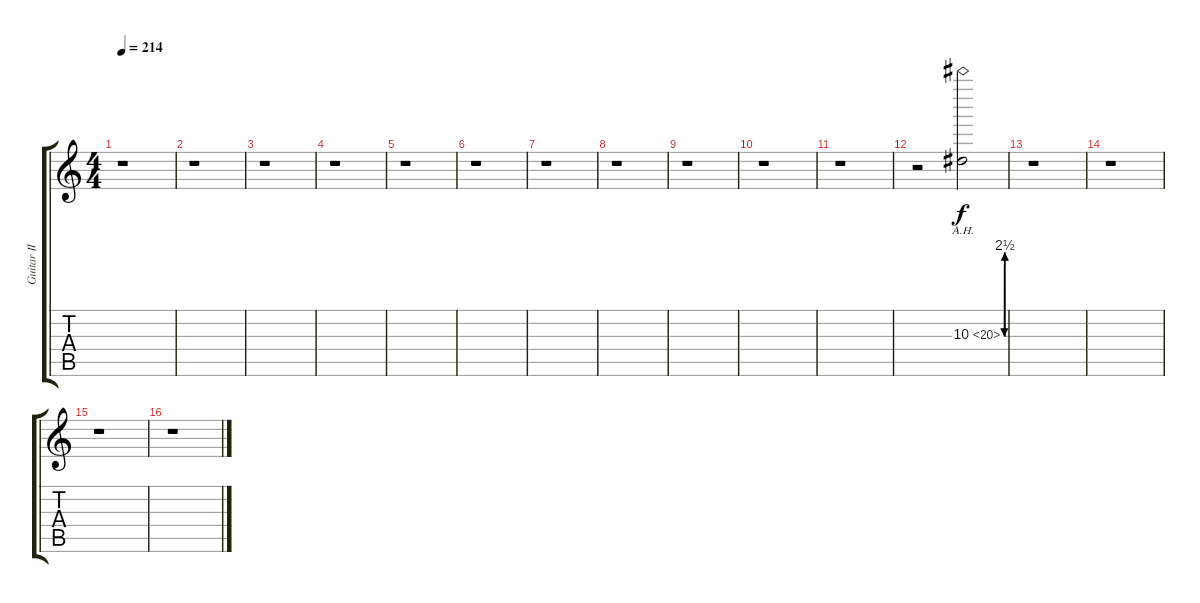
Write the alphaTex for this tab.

\track ("Guitar II" "Guitar II") {instrument overdrivenguitar}
\staff {score tabs}
\tuning (D4 A3 F3 C3 G2 D2) {hide}
\ts (4 4)
\tempo 214
\clef g2
\ks c
r.1{dy f instrument overdrivenguitar} |
r.1 |
r.1 |
r.1 |
r.1 |
r.1 |
r.1 |
r.1 |
r.1 |
r.1 |
r.1 |
r.2 10.3{be (custom 0 0 15 10 30 10 45 0 60 0) ah 10}.2 |
r.1 |
r.1 |
r.1 |
r.1
